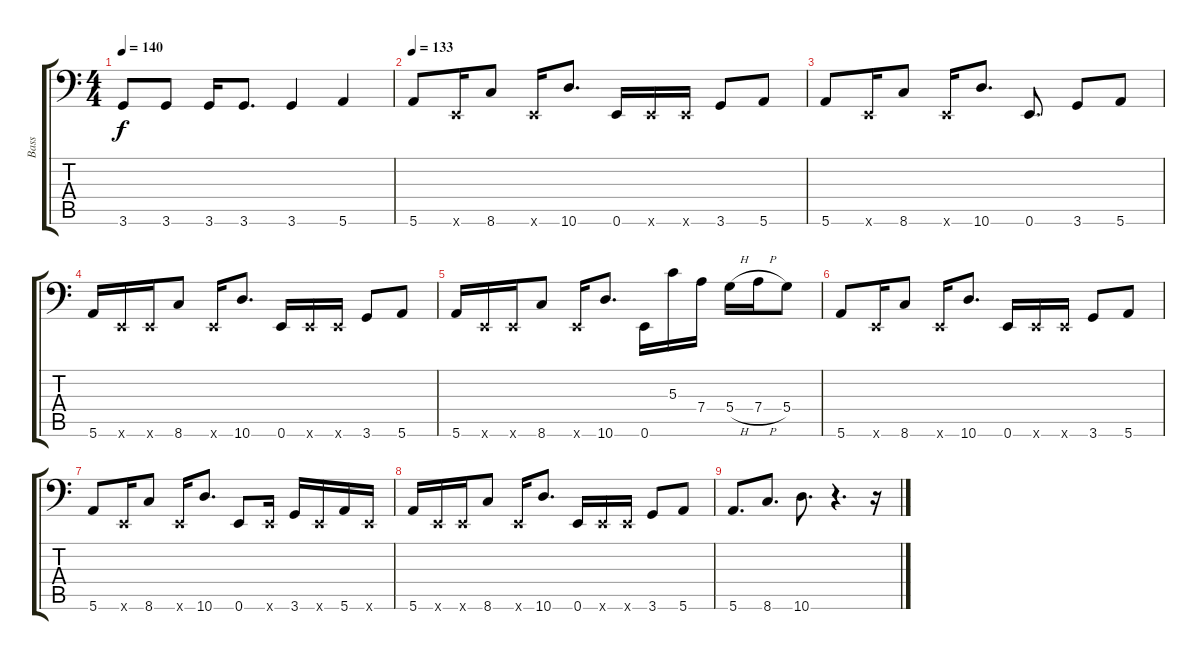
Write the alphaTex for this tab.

\track ("Bass" "Bass") {instrument electricbassfinger}
\staff {score tabs}
\tuning (E3 B2 G2 D2 A1 E1) {hide}
\ts (4 4)
\tempo 140
\clef f4
\ks c
3.6.8{dy f} 3.6.8 3.6.16 3.6.8{d} 3.6.4 5.6.4 |
\tempo 133
5.6.8{volume 12 balance 8 instrument slapbass1} 0.6{x}.16 8.6.8 0.6{x}.16 10.6.8{d} 0.6.16 0.6{x}.16 0.6{x}.16 3.6.8 5.6.8 |
5.6.8 0.6{x}.16 8.6.8 0.6{x}.16 10.6.8{d} 0.6.8{d} 3.6.8 5.6.8 |
5.6.16 0.6{x}.16 0.6{x}.16 8.6.8 0.6{x}.16 10.6.8{d} 0.6.16 0.6{x}.16 0.6{x}.16 3.6.8 5.6.8 |
5.6.16{volume 12 balance 8 instrument slapbass1} 0.6{x}.16 0.6{x}.16 8.6.8 0.6{x}.16 10.6.8{d} 0.6.16 5.3.16{instrument electricbassfinger} 7.4.16 5.4{h}.16 7.4{h}.16 5.4.8 |
5.6.8{volume 12 balance 8 instrument slapbass1} 0.6{x}.16 8.6.8 0.6{x}.16 10.6.8{d} 0.6.16 0.6{x}.16 0.6{x}.16 3.6.8 5.6.8 |
5.6.8 0.6{x}.16 8.6.8 0.6{x}.16 10.6.8{d} 0.6.8 0.6{x}.16 3.6.16 0.6{x}.16 5.6.16 0.6{x}.16 |
5.6.16 0.6{x}.16 0.6{x}.16 8.6.8 0.6{x}.16 10.6.8{d} 0.6.16 0.6{x}.16 0.6{x}.16 3.6.8 5.6.8 |
5.6.8{d volume 12 balance 8 instrument electricbasspick} 8.6.8{d} 10.6.8{d} r.4{d} r.16
